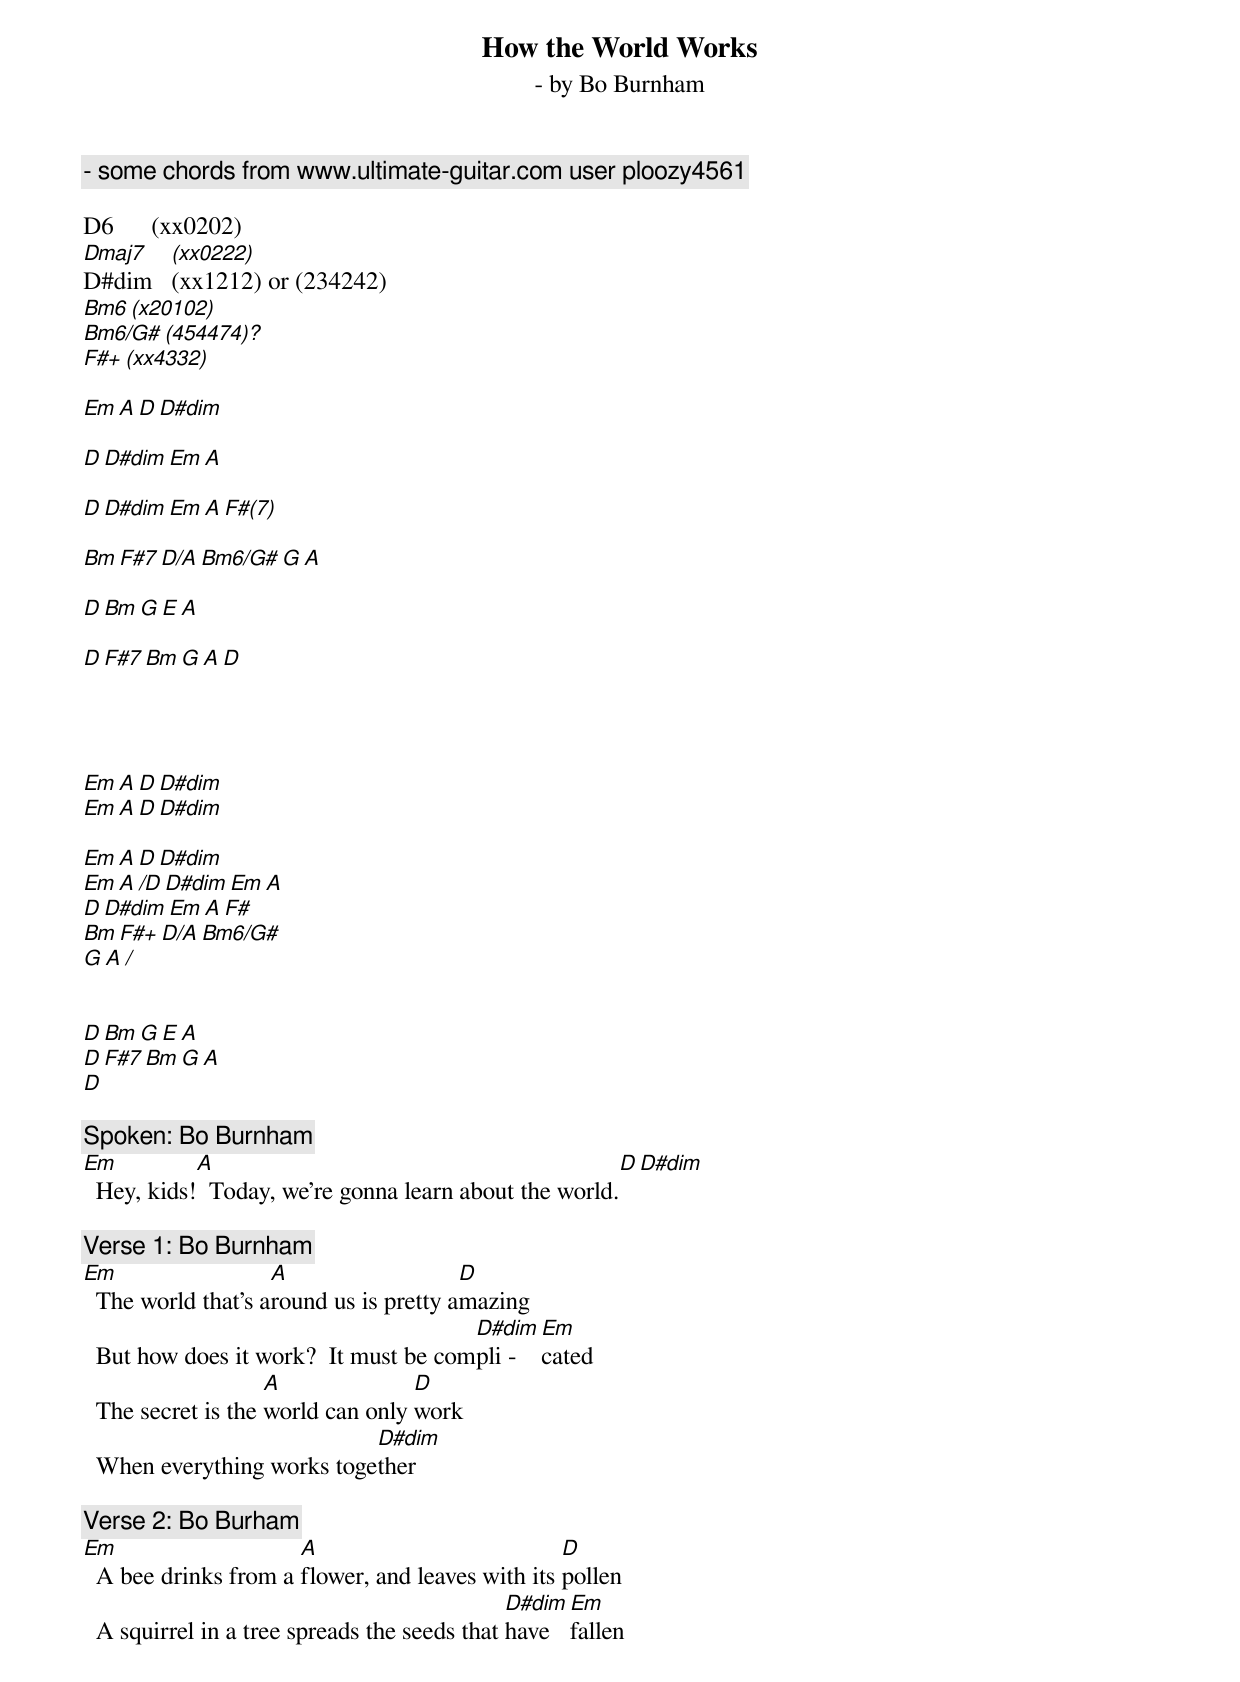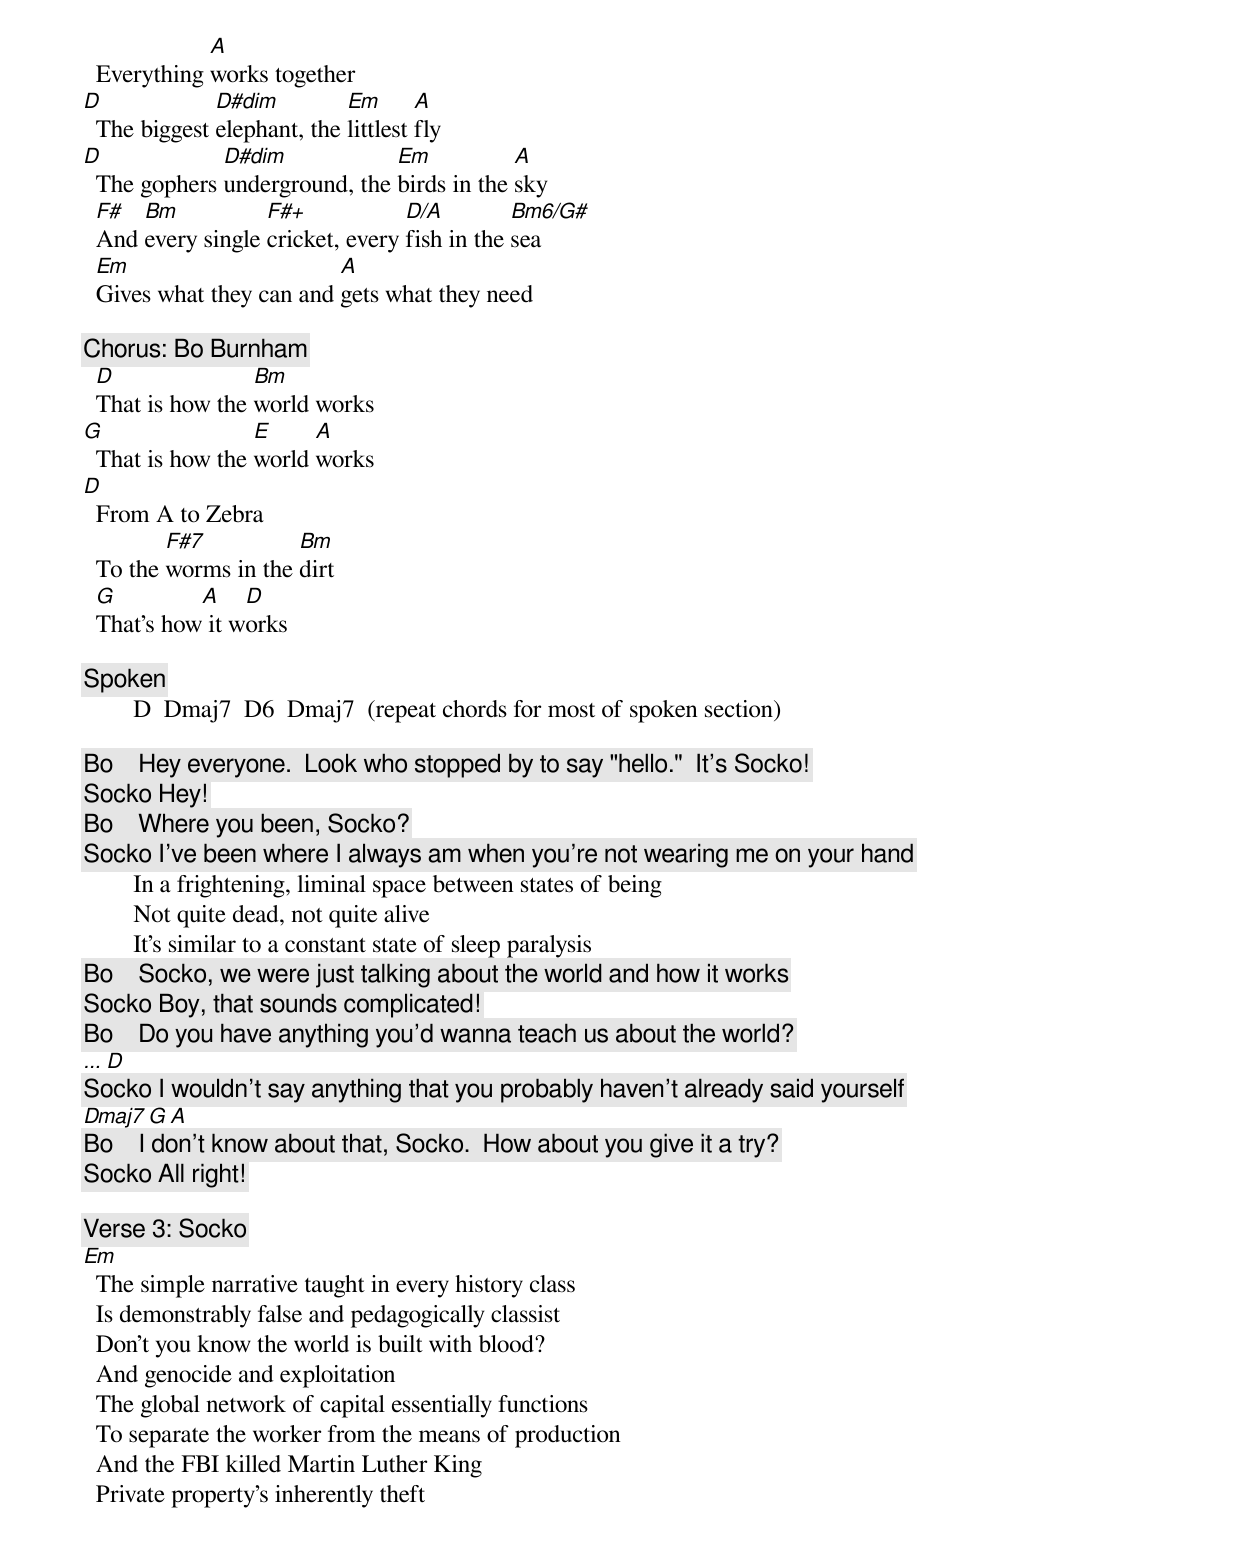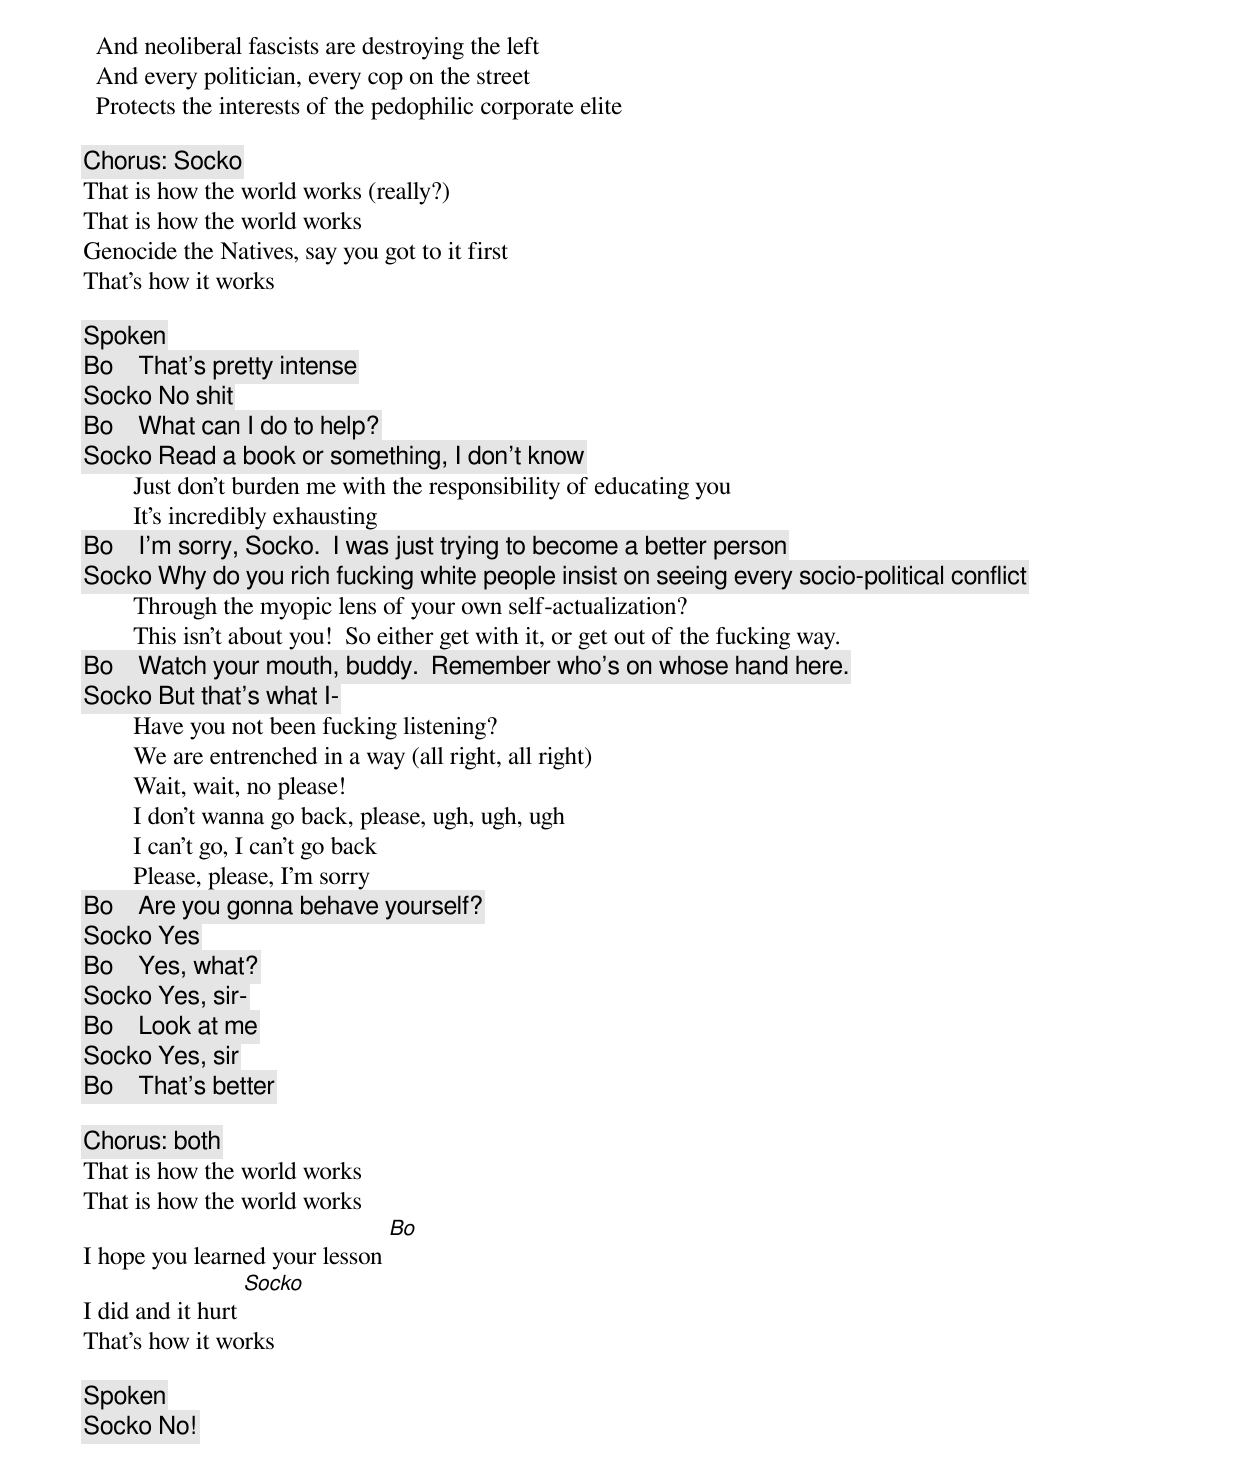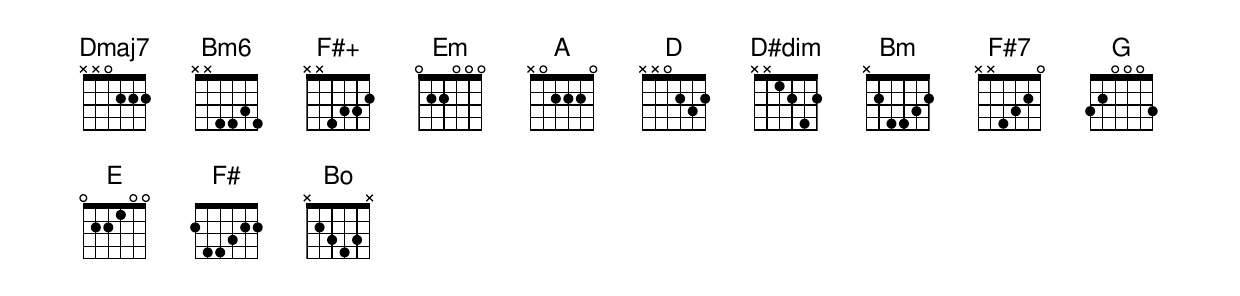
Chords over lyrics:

How the World Works
- by Bo Burnham
- some chords from www.ultimate-guitar.com user ploozy4561

D6      (xx0202)
Dmaj7   (xx0222)
D#dim   (xx1212) or (234242)
Bm6     (x20102)
Bm6/G#  (454474)?
F#+     (xx4332)

Em A D D#dim

D D#dim Em A

D D#dim Em A F#(7)

Bm F#7 D/A Bm6/G# G A

D  Bm  G  E A

D F#7 Bm G A D




Em  A  D      D#dim
Em  A  D      D#dim

Em  A  D      D#dim
Em  A /D      D#dim Em  A
D      D#dim Em  A F#
Bm F#+ D/A Bm6/G#
G A /


D  Bm  G  E A
D  F#7 Bm  G A
D

[Spoken: Bo Burnham]
Em          A                                           D  D#dim
  Hey, kids!  Today, we're gonna learn about the world.

[Verse 1: Bo Burnham]
Em                  A                   D
  The world that's around us is pretty amazing
                                       D#dim  Em
  But how does it work?  It must be compli -  cated
                    A              D
  The secret is the world can only work
                            D#dim
  When everything works together

[Verse 2: Bo Burham]
Em                    A                           D
  A bee drinks from a flower, and leaves with its pollen
                                              D#dim Em
  A squirrel in a tree spreads the seeds that have  fallen
             A
  Everything works together
D             D#dim         Em       A
  The biggest elephant, the littlest fly
D             D#dim            Em           A
  The gophers underground, the birds in the sky
  F#  Bm           F#+            D/A         Bm6/G#
  And every single cricket, every fish in the sea
  Em                      A
  Gives what they can and gets what they need

[Chorus: Bo Burnham]
  D               Bm
  That is how the world works
G                 E     A
  That is how the world works
D
  From A to Zebra
         F#7          Bm
  To the worms in the dirt
  G         A    D
  That's how it works

[Spoken]
        D  Dmaj7  D6  Dmaj7  (repeat chords for most of spoken section)

[Bo]    Hey everyone.  Look who stopped by to say "hello."  It's Socko!
[Socko] Hey!
[Bo]    Where you been, Socko?
[Socko] I've been where I always am when you're not wearing me on your hand
        In a frightening, liminal space between states of being
        Not quite dead, not quite alive
        It's similar to a constant state of sleep paralysis
[Bo]    Socko, we were just talking about the world and how it works
[Socko] Boy, that sounds complicated!
[Bo]    Do you have anything you'd wanna teach us about the world?
                                                     ... D
[Socko] I wouldn't say anything that you probably haven't already said yourself
                           Dmaj7                       G         A
[Bo]    I don't know about that, Socko.  How about you give it a try?
[Socko] All right!

[Verse 3: Socko]
Em
  The simple narrative taught in every history class
  Is demonstrably false and pedagogically classist
  Don't you know the world is built with blood?
  And genocide and exploitation
  The global network of capital essentially functions
  To separate the worker from the means of production
  And the FBI killed Martin Luther King
  Private property's inherently theft
  And neoliberal fascists are destroying the left
  And every politician, every cop on the street
  Protects the interests of the pedophilic corporate elite

[Chorus: Socko]
That is how the world works (really?)
That is how the world works
Genocide the Natives, say you got to it first
That's how it works

[Spoken]
[Bo]    That's pretty intense
[Socko] No shit
[Bo]    What can I do to help?
[Socko] Read a book or something, I don't know
        Just don't burden me with the responsibility of educating you
        It's incredibly exhausting
[Bo]    I'm sorry, Socko.  I was just trying to become a better person
[Socko] Why do you rich fucking white people insist on seeing every socio-political conflict
        Through the myopic lens of your own self-actualization?
        This isn't about you!  So either get with it, or get out of the fucking way.
[Bo]    Watch your mouth, buddy.  Remember who's on whose hand here.
[Socko] But that's what I-
        Have you not been fucking listening?
        We are entrenched in a way (all right, all right)
        Wait, wait, no please!
        I don't wanna go back, please, ugh, ugh, ugh
        I can't go, I can't go back
        Please, please, I'm sorry
[Bo]    Are you gonna behave yourself?
[Socko] Yes
[Bo]    Yes, what?
[Socko] Yes, sir-
[Bo]    Look at me
[Socko] Yes, sir
[Bo]    That's better

[Chorus: both]
That is how the world works
That is how the world works
I hope you learned your lesson [Bo]
I did and it hurt [Socko]
That's how it works

[Spoken]
[Socko] No!
